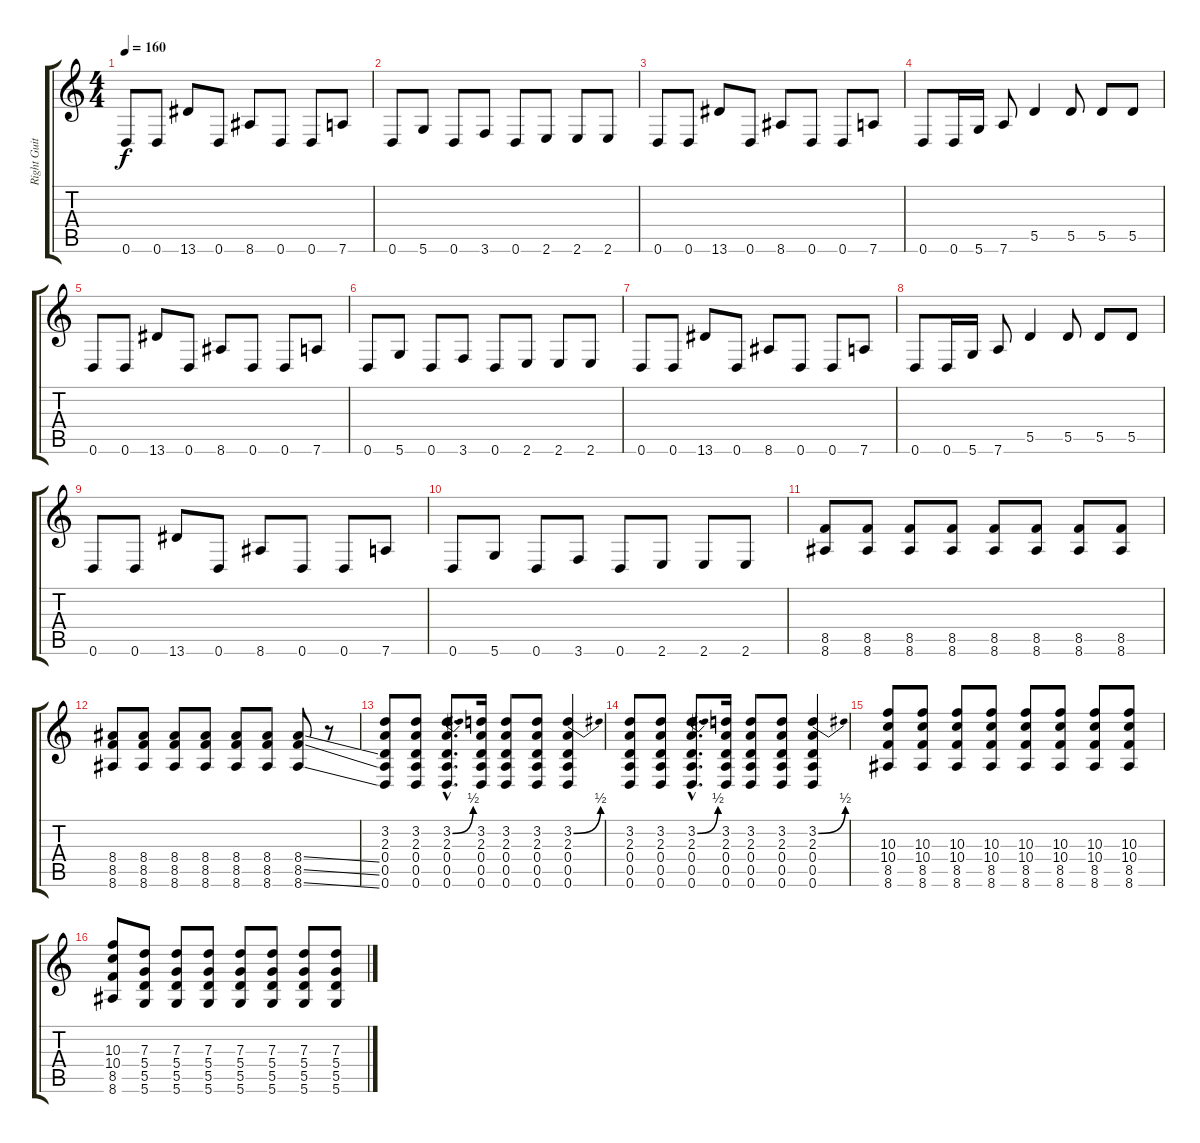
\track ("Right Guitar" "Right Guit") {instrument overdrivenguitar}
\staff {score tabs}
\tuning (E4 B3 G3 D3 A2 D2) {hide}
\ts (4 4)
\tempo 160
\clef g2
\ks c
0.6.8{dy f instrument overdrivenguitar} 0.6.8 13.6.8 0.6.8 8.6.8 0.6.8 0.6.8 7.6.8 |
0.6.8 5.6.8 0.6.8 3.6.8 0.6.8 2.6.8 2.6.8 2.6.8 |
0.6.8 0.6.8 13.6.8 0.6.8 8.6.8 0.6.8 0.6.8 7.6.8 |
0.6.8 0.6.16 5.6.16 7.6.8 5.5.4 5.5.8 5.5.8 5.5.8 |
0.6.8 0.6.8 13.6.8 0.6.8 8.6.8 0.6.8 0.6.8 7.6.8 |
0.6.8 5.6.8 0.6.8 3.6.8 0.6.8 2.6.8 2.6.8 2.6.8 |
0.6.8 0.6.8 13.6.8 0.6.8 8.6.8 0.6.8 0.6.8 7.6.8 |
0.6.8 0.6.16 5.6.16 7.6.8 5.5.4 5.5.8 5.5.8 5.5.8 |
0.6.8 0.6.8 13.6.8 0.6.8 8.6.8 0.6.8 0.6.8 7.6.8 |
0.6.8 5.6.8 0.6.8 3.6.8 0.6.8 2.6.8 2.6.8 2.6.8 |
(8.5 8.6).8 (8.5 8.6).8 (8.5 8.6).8 (8.5 8.6).8 (8.5 8.6).8 (8.5 8.6).8 (8.5 8.6).8 (8.5 8.6).8 |
(8.4 8.5 8.6).8 (8.4 8.5 8.6).8 (8.4 8.5 8.6).8 (8.4 8.5 8.6).8 (8.4 8.5 8.6).8 (8.4 8.5 8.6).8 (8.4{ss} 8.5{ss} 8.6{ss}).8 r.8 |
(3.2 2.3 0.4 0.5 0.6).8 (3.2 2.3 0.4 0.5 0.6).8 (3.2{be (bend 0 0 60 2) hac} 2.3{hac} 0.4{hac} 0.5{hac} 0.6{hac}).8{d} (3.2 2.3 0.4 0.5 0.6).16 (3.2 2.3 0.4 0.5 0.6).8 (3.2 2.3 0.4 0.5 0.6).8 (3.2{be (bend 0 0 60 2)} 2.3 0.4 0.5 0.6).4 |
(3.2 2.3 0.4 0.5 0.6).8 (3.2 2.3 0.4 0.5 0.6).8 (3.2{be (bend 0 0 60 2) hac} 2.3{hac} 0.4{hac} 0.5{hac} 0.6{hac}).8{d} (3.2 2.3 0.4 0.5 0.6).16 (3.2 2.3 0.4 0.5 0.6).8 (3.2 2.3 0.4 0.5 0.6).8 (3.2{be (bend 0 0 60 2)} 2.3 0.4 0.5 0.6).4 |
(10.3 10.4 8.5 8.6).8 (10.3 10.4 8.5 8.6).8 (10.3 10.4 8.5 8.6).8 (10.3 10.4 8.5 8.6).8 (10.3 10.4 8.5 8.6).8 (10.3 10.4 8.5 8.6).8 (10.3 10.4 8.5 8.6).8 (10.3 10.4 8.5 8.6).8 |
(10.3 10.4 8.5 8.6).8 (7.3 5.4 5.5 5.6).8 (7.3 5.4 5.5 5.6).8 (7.3 5.4 5.5 5.6).8 (7.3 5.4 5.5 5.6).8 (7.3 5.4 5.5 5.6).8 (7.3 5.4 5.5 5.6).8 (7.3 5.4 5.5 5.6).8
